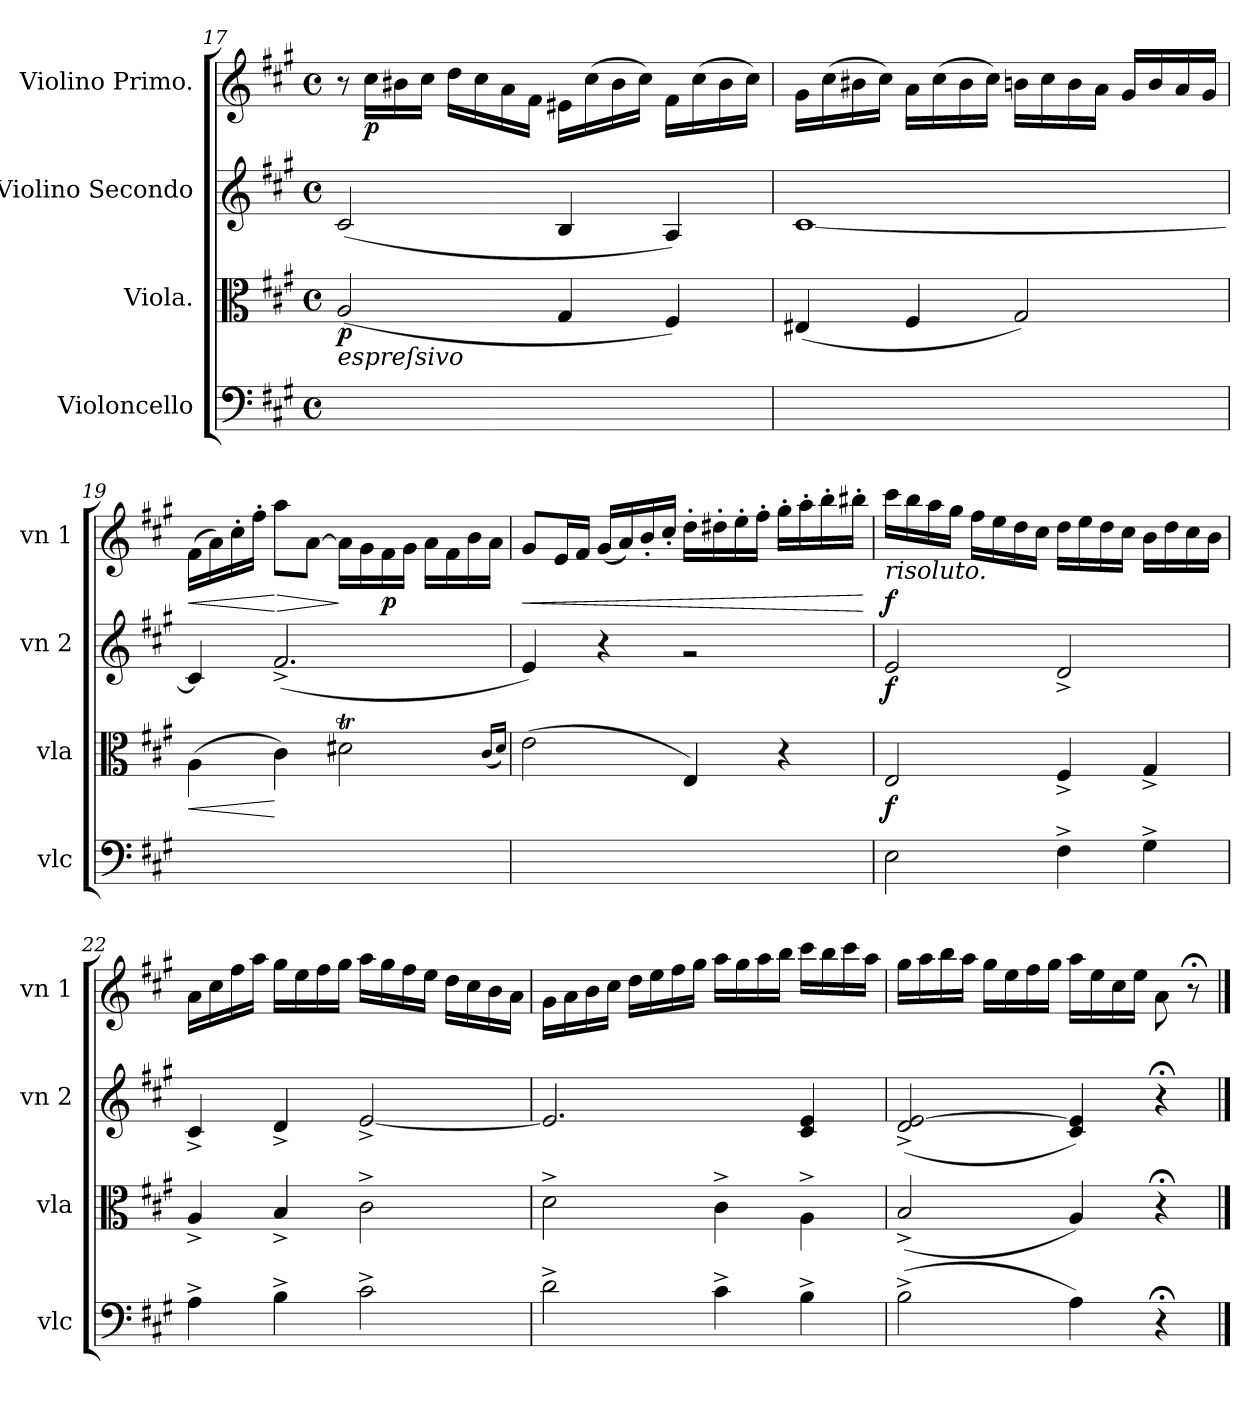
**kern	**kern	**dynam	**kern	**dynam	**kern	**dynam
*part4	*part3	*part3	*part2	*part2	*part1	*part1
*staff4	*staff3	*staff3	*staff2	*staff2	*staff1	*staff1
*I"Violoncello	*I"Viola.	*	*I"Violino Secondo	*	*I"Violino Primo.	*
*I'vlc	*I'vla	*	*I'vn 2	*	*I'vn 1	*
*clefF4	*clefC3	*	*clefG2	*	*clefG2	*
*k[f#c#g#]	*k[f#c#g#]	*	*k[f#c#g#]	*	*k[f#c#g#]	*
*M4/4	*M4/4	*	*M4/4	*	*M4/4	*
*met(c)	*met(c)	*	*met(c)	*	*met(c)	*
=17	=17	=17	=17	=17	=17	=17
!	!LO:TX:b:i:t=espreſsivo	!	!	!	!	!
!	!	!	!	!	!LO:N:vis=8	!
1ryy	(>2A/	p	(>2c#/	.	16r	.
.	.	.	.	.	16cc#\LL	p
.	.	.	.	.	16b#X\	.
.	.	.	.	.	16cc#\JJ	.
.	.	.	.	.	16dd\LL	.
.	.	.	.	.	16cc#\	.
.	.	.	.	.	16a\	.
.	.	.	.	.	16f#\JJ	.
.	4G#/	.	4B/	.	16e#X\LL	.
.	.	.	.	.	(16cc#\	.
.	.	.	.	.	16b#\	.
.	.	.	.	.	16cc#\JJ)	.
.	4F#/)	.	4A/)	.	16f#\LL	.
.	.	.	.	.	(16cc#\	.
.	.	.	.	.	16b#\	.
.	.	.	.	.	16cc#\JJ)	.
=18	=18	=18	=18	=18	=18	=18
1ryy	(>4E#X/	.	[1c#	.	16g#\LL	.
.	.	.	.	.	(16cc#\	.
.	.	.	.	.	16b#X\	.
.	.	.	.	.	16cc#\JJ)	.
.	4F#/	.	.	.	16a\LL	.
.	.	.	.	.	(16cc#\	.
.	.	.	.	.	16b#\	.
.	.	.	.	.	16cc#\JJ)	.
.	2G#/)	.	.	.	16bn\LL	.
.	.	.	.	.	16cc#\	.
.	.	.	.	.	16b\	.
.	.	.	.	.	16a\JJ	.
.	.	.	.	.	16g#/LL	.
.	.	.	.	.	16b/	.
.	.	.	.	.	16a/	.
.	.	.	.	.	16g#/JJ	.
=19	=19	=19	=19	=19	=19	=19
!	!	!LO:HP:b	!	!	!	!LO:HP:b
1ryy	(4A\	<	4c#/]	.	(16f#\LL	<
.	.	.	.	.	16a\)	.
.	.	.	.	.	16cc#'\	.
.	.	.	.	.	16ff#'\JJ	.
!	!	!	!	!	!	!LO:HP:n=1:b
.	4c#\)	[	(2.f#^>/	.	8aa\L	[ >
.	.	.	.	.	[8a\J	.
.	2d#Xt\	.	.	.	16a\LL]	]
.	.	.	.	.	16g#\	.
.	.	.	.	.	16f#\	p
.	.	.	.	.	16g#\JJ	.
.	.	.	.	.	16a\LL	.
.	.	.	.	.	16f#\	.
.	.	.	.	.	16b\	.
.	.	.	.	.	16a\JJ	.
.	(16qqc#/LL	.	.	.	.	.
.	16qqd#/JJ)	.	.	.	.	.
=20	=20	=20	=20	=20	=20	=20
!	!	!	!	!	!	!LO:HP:b
1ryy	(2eTTT\	.	4e/)	.	8g#/L	<
.	.	.	.	.	16e/L	.
.	.	.	.	.	16f#/JJ	.
.	.	.	4r	.	(16g#/LL	.
.	.	.	.	.	16a/)	.
.	.	.	.	.	16b'/	.
.	.	.	.	.	16cc#'/JJ	.
.	4E/)	.	2rg	.	16dd'\LL	.
.	.	.	.	.	16dd#X'\	.
.	.	.	.	.	16ee'\	.
.	.	.	.	.	16ff#'\JJ	.
.	4r	.	.	.	16gg#'\LL	.
.	.	.	.	.	16aa'\	.
.	.	.	.	.	16bb'\	.
.	.	.	.	.	16bb#X'\JJ	.
.	.	.	.	.	.	[
=21	=21	=21	=21	=21	=21	=21
!	!	!	!	!	!LO:TX:b:i:t=risoluto.	!
2E\	2E/	f	2e/	f	16ccc#\LL	f
.	.	.	.	.	16bb\	.
.	.	.	.	.	16aa\	.
.	.	.	.	.	16gg#\JJ	.
.	.	.	.	.	16ff#\LL	.
.	.	.	.	.	16ee\	.
.	.	.	.	.	16dd\	.
.	.	.	.	.	16cc#\JJ	.
4F#^\	4F#^>/	.	2d^>/	.	16dd\LL	.
.	.	.	.	.	16ee\	.
.	.	.	.	.	16dd\	.
.	.	.	.	.	16cc#\JJ	.
4G#^\	4G#^>/	.	.	.	16b\LL	.
.	.	.	.	.	16dd\	.
.	.	.	.	.	16cc#\	.
.	.	.	.	.	16b\JJ	.
=22	=22	=22	=22	=22	=22	=22
4A^\	4A^>/	.	4c#^>/	.	16a\LL	.
.	.	.	.	.	16cc#\	.
.	.	.	.	.	16ff#\	.
.	.	.	.	.	16aa\JJ	.
4B^\	4B^>/	.	4d^>/	.	16gg#\LL	.
.	.	.	.	.	16ee\	.
.	.	.	.	.	16ff#\	.
.	.	.	.	.	16gg#\JJ	.
2c#^\	2c#^\	.	[2e^>/	.	16aa\LL	.
.	.	.	.	.	16gg#\	.
.	.	.	.	.	16ff#\	.
.	.	.	.	.	16ee\JJ	.
.	.	.	.	.	16dd\LL	.
.	.	.	.	.	16cc#\	.
.	.	.	.	.	16b\	.
.	.	.	.	.	16a\JJ	.
=23	=23	=23	=23	=23	=23	=23
2d^\	2d^\	.	2.e/]	.	16g#\LL	.
.	.	.	.	.	16a\	.
.	.	.	.	.	16b\	.
.	.	.	.	.	16cc#\JJ	.
.	.	.	.	.	16dd\LL	.
.	.	.	.	.	16ee\	.
.	.	.	.	.	16ff#\	.
.	.	.	.	.	16gg#\JJ	.
4c#^\	4c#^\	.	.	.	16aa\LL	.
.	.	.	.	.	16gg#\	.
.	.	.	.	.	16aa\	.
.	.	.	.	.	16bb\JJ	.
4B^\	4A^\	.	4c#/ 4e/	.	16ccc#\LL	.
.	.	.	.	.	16bb\	.
.	.	.	.	.	16ccc#\	.
.	.	.	.	.	16aa\JJ	.
=24	=24	=24	=24	=24	=24	=24
(2B^<\	(>2B^/	.	(2d^>/ [2e^>/	.	16gg#\LL	.
.	.	.	.	.	16aa\	.
.	.	.	.	.	16bb\	.
.	.	.	.	.	16aa\JJ	.
.	.	.	.	.	16gg#\LL	.
.	.	.	.	.	16ee\	.
.	.	.	.	.	16ff#\	.
.	.	.	.	.	16gg#\JJ	.
4A\)	4A/)	.	4c#/ 4e]/)	.	16aa\LL	.
.	.	.	.	.	16ee\	.
.	.	.	.	.	16cc#\	.
.	.	.	.	.	16ee\JJ	.
4r;<	4r;<	.	4r;<	.	8a\	.
.	.	.	.	.	8r;<	.
==	==	==	==	==	==	==
*-	*-	*-	*-	*-	*-	*-
